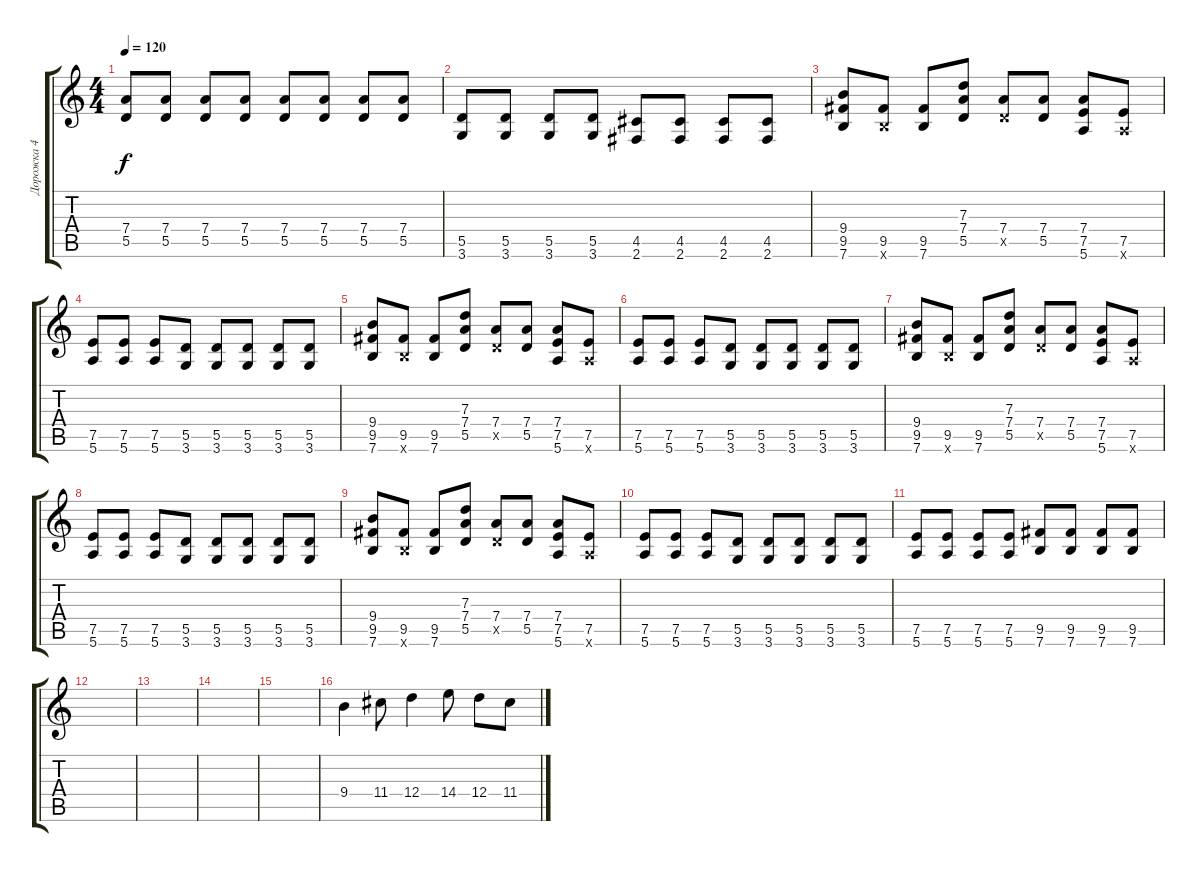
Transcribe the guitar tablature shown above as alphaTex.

\track ("Дорожка 4" "Дорожка 4") {instrument overdrivenguitar}
\staff {score tabs}
\tuning (E4 B3 G3 D3 A2 E2) {hide}
\ts (4 4)
\tempo 120
\clef g2
\ks c
(7.4 5.5).8{dy f} (7.4 5.5).8 (7.4 5.5).8 (7.4 5.5).8 (7.4 5.5).8 (7.4 5.5).8 (7.4 5.5).8 (7.4 5.5).8 |
(5.5 3.6).8 (5.5 3.6).8 (5.5 3.6).8 (5.5 3.6).8 (4.5 2.6).8 (4.5 2.6).8 (4.5 2.6).8 (4.5 2.6).8 |
(9.4 9.5 7.6).8 (9.5 7.6{x}).8 (9.5 7.6).8 (7.3 7.4 5.5).8 (7.4 5.5{x}).8 (7.4 5.5).8 (7.4 7.5 5.6).8 (7.5 5.6{x}).8 |
(7.5 5.6).8 (7.5 5.6).8 (7.5 5.6).8 (5.5 3.6).8 (5.5 3.6).8 (5.5 3.6).8 (5.5 3.6).8 (5.5 3.6).8 |
(9.4 9.5 7.6).8 (9.5 7.6{x}).8 (9.5 7.6).8 (7.3 7.4 5.5).8 (7.4 5.5{x}).8 (7.4 5.5).8 (7.4 7.5 5.6).8 (7.5 5.6{x}).8 |
(7.5 5.6).8 (7.5 5.6).8 (7.5 5.6).8 (5.5 3.6).8 (5.5 3.6).8 (5.5 3.6).8 (5.5 3.6).8 (5.5 3.6).8 |
(9.4 9.5 7.6).8 (9.5 7.6{x}).8 (9.5 7.6).8 (7.3 7.4 5.5).8 (7.4 5.5{x}).8 (7.4 5.5).8 (7.4 7.5 5.6).8 (7.5 5.6{x}).8 |
(7.5 5.6).8 (7.5 5.6).8 (7.5 5.6).8 (5.5 3.6).8 (5.5 3.6).8 (5.5 3.6).8 (5.5 3.6).8 (5.5 3.6).8 |
(9.4 9.5 7.6).8 (9.5 7.6{x}).8 (9.5 7.6).8 (7.3 7.4 5.5).8 (7.4 5.5{x}).8 (7.4 5.5).8 (7.4 7.5 5.6).8 (7.5 5.6{x}).8 |
(7.5 5.6).8 (7.5 5.6).8 (7.5 5.6).8 (5.5 3.6).8 (5.5 3.6).8 (5.5 3.6).8 (5.5 3.6).8 (5.5 3.6).8 |
(7.5 5.6).8 (7.5 5.6).8 (7.5 5.6).8 (7.5 5.6).8 (9.5 7.6).8 (9.5 7.6).8 (9.5 7.6).8 (9.5 7.6).8 |
|
|
|
|
9.4.4 11.4.8 12.4.4 14.4.8 12.4.8 11.4.8
